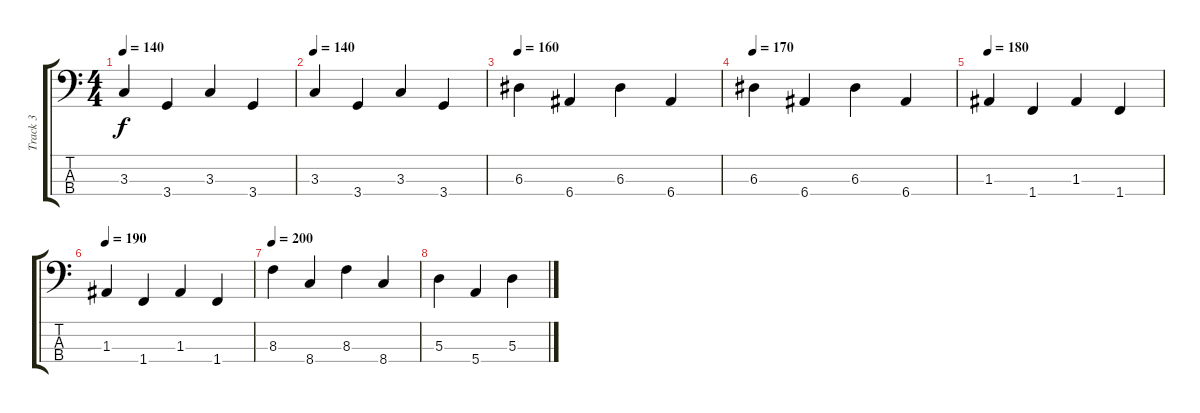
\track ("Track 3" "Track 3") {instrument slapbass1}
\staff {score tabs}
\tuning (G2 D2 A1 E1) {hide}
\ts (4 4)
\tempo 140
\clef f4
\ks c
3.3.4{dy f} 3.4.4 3.3.4 3.4.4 |
\tempo 140
3.3.4 3.4.4 3.3.4 3.4.4 |
\tempo 160
6.3.4 6.4.4 6.3.4 6.4.4 |
\tempo 170
6.3.4 6.4.4 6.3.4 6.4.4 |
\tempo 180
1.3.4 1.4.4 1.3.4 1.4.4 |
\tempo 190
1.3.4 1.4.4 1.3.4 1.4.4 |
\tempo 200
8.3.4 8.4.4 8.3.4 8.4.4 |
5.3.4 5.4.4 5.3.4
